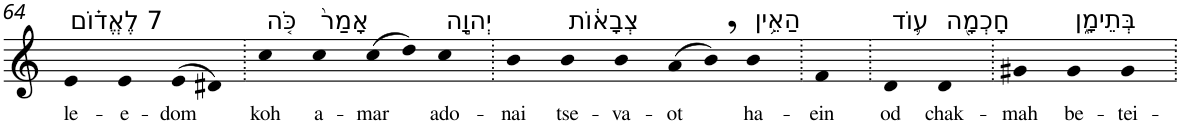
**kern	**text
*part1	*part1
*staff1	*staff1
*I"Piano	*
*I'Pno	*
!!LO:PB:g=z
*clefG2	*
*k[]	*
=64	=64
!LO:TX:a:t=7 לֶאֱד֗וֹם	!
!	!LO:LY:b
4e	le-
!	!LO:LY:b
4e	-e-
!	!LO:LY:b
(>8e	-dom
8d#X)	.
=65.	=65.
!LO:TX:a:t=כֹּ֤ה	!
!	!LO:LY:b
4cc	koh
!LO:TX:a:t=אָמַר֙	!
!	!LO:LY:b
4cc	a-
!	!LO:LY:b
(>8cc	-mar
8dd)	.
!LO:TX:a:t=יְהוָ֣ה	!
!	!LO:LY:b
4cc	ado-
=66.	=66.
!	!LO:LY:b
4b	-nai
!LO:TX:a:t=צְבָא֔וֹת	!
!	!LO:LY:b
4b	tse-
!	!LO:LY:b
4b	-va-
!	!LO:LY:b
(>8a	-ot
8b,)	.
!LO:TX:a:t=הַאֵ֥ין	!
!	!LO:LY:b
4b	ha-
=67.	=67.
!	!LO:LY:b
4f	-ein
=68.	=68.
!LO:TX:a:t=ע֛וֹד	!
!	!LO:LY:b
4d	od
!LO:TX:a:t=חָכְמָ֖ה	!
!	!LO:LY:b
4d	chak-
=69.	=69.
!	!LO:LY:b
4g#X	-mah
!LO:TX:a:t=בְּתֵימָ֑ן	!
!	!LO:LY:b
4g#	be-
!	!LO:LY:b
4g#	-tei-
=.	=.
*-	*-
